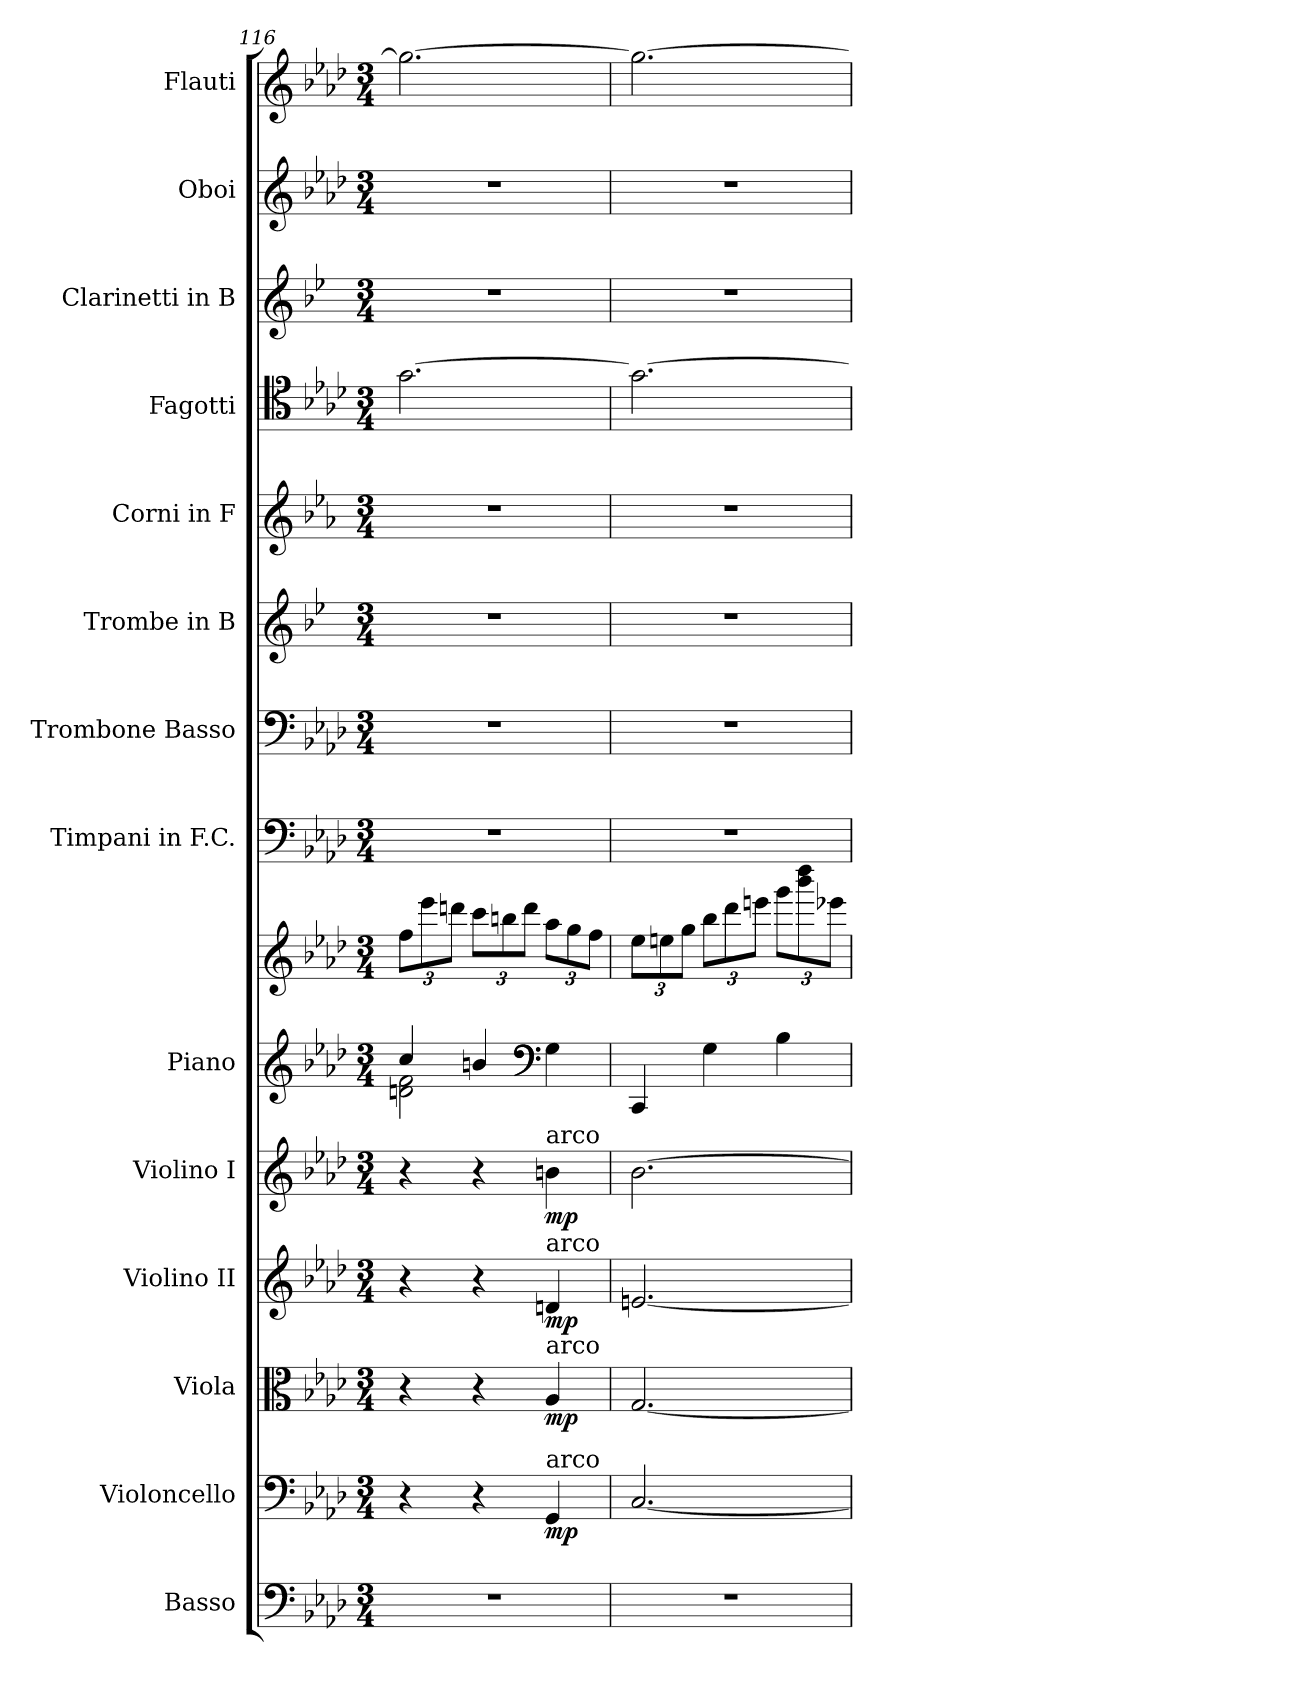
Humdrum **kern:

**kern	**kern	**dynam	**kern	**dynam	**kern	**dynam	**kern	**dynam	**kern	**kern	**kern	**kern	**kern	**kern	**kern	**kern	**kern	**kern
*part14	*part13	*part13	*part12	*part12	*part11	*part11	*part10	*part10	*part9	*part9	*part8	*part7	*part6	*part5	*part4	*part3	*part2	*part1
*staff15	*staff14	*staff14	*staff13	*staff13	*staff12	*staff12	*staff11	*staff11	*staff10	*staff9	*staff8	*staff7	*staff6	*staff5	*staff4	*staff3	*staff2	*staff1
*I"Basso	*I"Violoncello	*	*I"Viola	*	*I"Violino II	*	*I"Violino I	*	*I"Piano	*	*I"Timpani in F.C.	*I"Trombone Basso	*I"Trombe in B	*I"Corni in F	*I"Fagotti	*I"Clarinetti in B	*I"Oboi	*I"Flauti
*	*	*	*	*	*	*	*	*	*I'Pno.	*	*I'Timp.	*	*	*	*	*	*I'Ob.	*I'Fl.
*clefF4	*clefF4	*	*clefC3	*	*clefG2	*	*clefG2	*	*clefG2	*clefG2	*clefF4	*clefF4	*clefG2	*clefG2	*clefC4	*clefG2	*clefG2	*clefG2
*ITrd7c12	*	*	*	*	*	*	*	*	*	*	*	*	*ITrd1c2	*ITrd4c7	*	*ITrd1c2	*	*
*k[b-e-a-d-]	*k[b-e-a-d-]	*	*k[b-e-a-d-]	*	*k[b-e-a-d-]	*	*k[b-e-a-d-]	*	*k[b-e-a-d-]	*k[b-e-a-d-]	*k[b-e-a-d-]	*k[b-e-a-d-]	*k[b-e-a-d-]	*k[b-e-a-d-]	*k[b-e-a-d-]	*k[b-e-a-d-]	*k[b-e-a-d-]	*k[b-e-a-d-]
*M3/4	*M3/4	*	*M3/4	*	*M3/4	*	*M3/4	*	*M3/4	*M3/4	*M3/4	*M3/4	*M3/4	*M3/4	*M3/4	*M3/4	*M3/4	*M3/4
=116	=116	=116	=116	=116	=116	=116	=116	=116	=116	=116	=116	=116	=116	=116	=116	=116	=116	=116
*	*	*	*	*	*	*	*	*	*^	*	*	*	*	*	*	*	*	*
*	*	*	*	*	*	*	*	*	*	*	*Xbrackettup	*	*	*	*	*	*	*	*
2.r	4r	.	4r	.	4r	.	4r	.	4cc/	2dn\ 2f\	12ff\L	2.r	2.r	2.r	2.r	[2.g\	2.r	2.r	2.gg\_
.	.	.	.	.	.	.	.	.	.	.	12eee-\	.	.	.	.	.	.	.	.
.	.	.	.	.	.	.	.	.	.	.	12dddn\J	.	.	.	.	.	.	.	.
.	4r	.	4r	.	4r	.	4r	.	4bn/	.	12ccc\L	.	.	.	.	.	.	.	.
.	.	.	.	.	.	.	.	.	.	.	12bbn\	.	.	.	.	.	.	.	.
.	.	.	.	.	.	.	.	.	.	.	12ddd\J	.	.	.	.	.	.	.	.
*	*	*	*	*	*	*	*	*	*clefF4	*	*	*	*	*	*	*	*	*	*
!	!	!	!	!	!	!	!LO:TX:a:t=arco	!	!	!	!	!	!	!	!	!	!	!	!
!	!	!	!	!	!LO:TX:a:t=arco	!	!	!	!	!	!	!	!	!	!	!	!	!	!
!	!	!	!LO:TX:a:t=arco	!	!	!	!	!	!	!	!	!	!	!	!	!	!	!	!
!	!LO:TX:a:t=arco	!	!	!	!	!	!	!	!	!	!	!	!	!	!	!	!	!	!
!	!	!LO:DY:b	!	!LO:DY:b	!	!LO:DY:b	!	!LO:DY:b	!	!	!	!	!	!	!	!	!	!	!
.	4GG/	mp	4A-/	mp	4dn/	mp	4bn\	mp	4G\	4ryy	12aa-\L	.	.	.	.	.	.	.	.
.	.	.	.	.	.	.	.	.	.	.	12gg\	.	.	.	.	.	.	.	.
.	.	.	.	.	.	.	.	.	.	.	12ff\J	.	.	.	.	.	.	.	.
*	*	*	*	*	*	*	*	*	*v	*v	*	*	*	*	*	*	*	*	*
!!LO:PB:g=z
=117	=117	=117	=117	=117	=117	=117	=117	=117	=117	=117	=117	=117	=117	=117	=117	=117	=117	=117
2.r	[2.C/	.	[2.G/	.	[2.en/	.	[2.b-\	.	4CC/	12ee-\L	2.r	2.r	2.r	2.r	2.g\_	2.r	2.r	2.gg\_
.	.	.	.	.	.	.	.	.	.	12een\	.	.	.	.	.	.	.	.
.	.	.	.	.	.	.	.	.	.	12gg\J	.	.	.	.	.	.	.	.
.	.	.	.	.	.	.	.	.	4G\	12bb-\L	.	.	.	.	.	.	.	.
.	.	.	.	.	.	.	.	.	.	12ddd-\	.	.	.	.	.	.	.	.
.	.	.	.	.	.	.	.	.	.	12eeen\J	.	.	.	.	.	.	.	.
.	.	.	.	.	.	.	.	.	4B-\	12ggg\L	.	.	.	.	.	.	.	.
.	.	.	.	.	.	.	.	.	.	12bbb-\ 12dddd-\	.	.	.	.	.	.	.	.
.	.	.	.	.	.	.	.	.	.	12eee-X\J	.	.	.	.	.	.	.	.
=	=	=	=	=	=	=	=	=	=	=	=	=	=	=	=	=	=	=
*-	*-	*-	*-	*-	*-	*-	*-	*-	*-	*-	*-	*-	*-	*-	*-	*-	*-	*-
